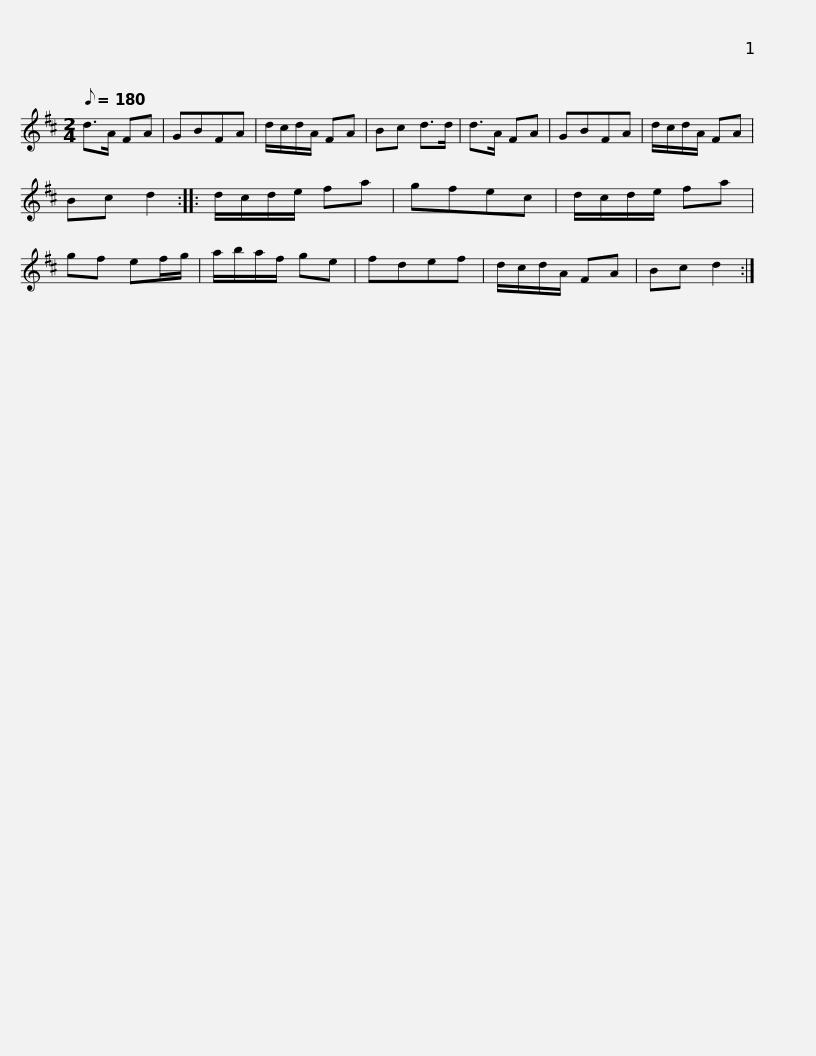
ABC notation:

X:1
L:1/8
Q:1/8=180
M:2/4
I:linebreak $
K:none
V:1 treble transpose="8 "
V:1
[K:D] d>A FA | GBFA | d/c/d/A/ FA | Bc d>d | d>A FA | %5
 GBFA | d/c/d/A/ FA | Bc d2 :: d/c/d/e/ fa |$ gfec | %10
 d/c/d/e/ fa | gf ef/g/ | a/b/a/f/ ge | fdef | d/c/d/A/ FA | %15
 Bc d2 :| %16
